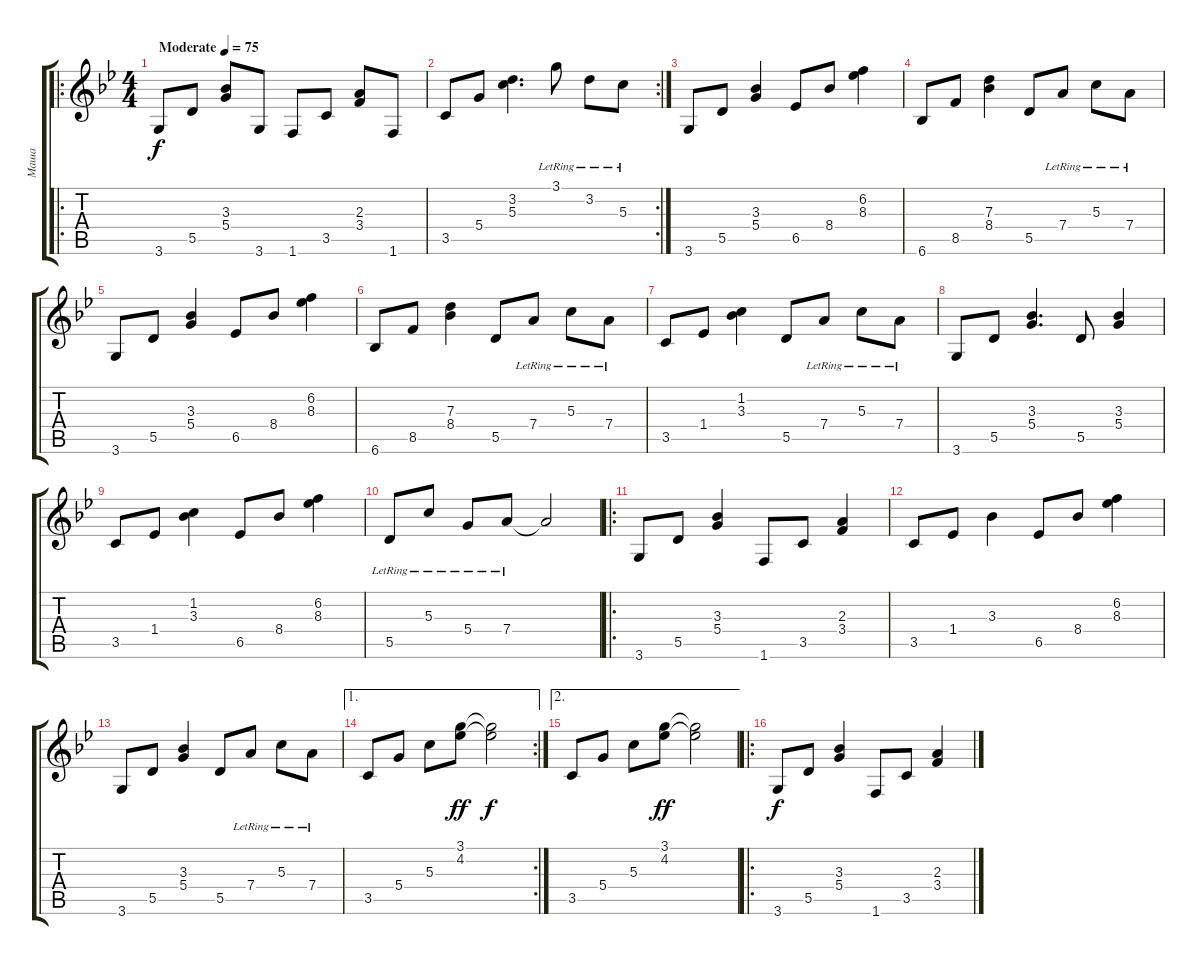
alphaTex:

\track ("Маша" "Маша") {instrument acousticguitarsteel}
\staff {score tabs}
\tuning (E4 B3 G3 D3 A2 E2) {hide}
\ro
\ts (4 4)
\tempo (75 "Moderate")
\clef g2
\ks gminor
3.6.8{dy f instrument acousticguitarsteel} 5.5.8 (3.3 5.4).8 3.6.8 1.6.8 3.5.8 (2.3 3.4).8 1.6.8 |
\rc 2
3.5.8 5.4.8 (3.2 5.3).4{d} 3.1{lr}.8 3.2{lr}.8 5.3{lr}.8 |
3.6.8 5.5.8 (3.3 5.4).4 6.5.8 8.4.8 (6.2 8.3).4 |
6.6.8 8.5.8 (7.3 8.4).4 5.5.8 7.4{lr}.8 5.3{lr}.8 7.4{lr}.8 |
3.6.8 5.5.8 (3.3 5.4).4 6.5.8 8.4.8 (6.2 8.3).4 |
6.6.8 8.5.8 (7.3 8.4).4 5.5.8 7.4{lr}.8 5.3{lr}.8 7.4{lr}.8 |
3.5.8 1.4.8 (1.2 3.3).4 5.5.8 7.4{lr}.8 5.3{lr}.8 7.4{lr}.8 |
3.6.8 5.5.8 (3.3 5.4).4{d} 5.5.8 (3.3 5.4).4 |
3.5.8 1.4.8 (1.2 3.3).4 6.5.8 8.4.8 (6.2 8.3).4 |
5.5{lr}.8 5.3{lr}.8 5.4{lr}.8 7.4{lr}.8 7.4{t}.2 |
\ro
3.6.8 5.5.8 (3.3 5.4).4 1.6.8 3.5.8 (2.3 3.4).4 |
3.5.8 1.4.8 3.3.4 6.5.8 8.4.8 (6.2 8.3).4 |
3.6.8 5.5.8 (3.3 5.4).4 5.5.8 7.4{lr}.8 5.3{lr}.8 7.4{lr}.8 |
\ae 1
\rc 2
3.5.8 5.4.8 5.3.8 (3.1 4.2).8{dy ff} (3.1{t} 4.2{t}).2{dy f} |
\ae 2
3.5.8 5.4.8 5.3.8 (3.1 4.2).8{dy ff} (3.1{t} 4.2{t}).2 |
\ro
3.6.8{dy f} 5.5.8 (3.3 5.4).4 1.6.8 3.5.8 (2.3 3.4).4
